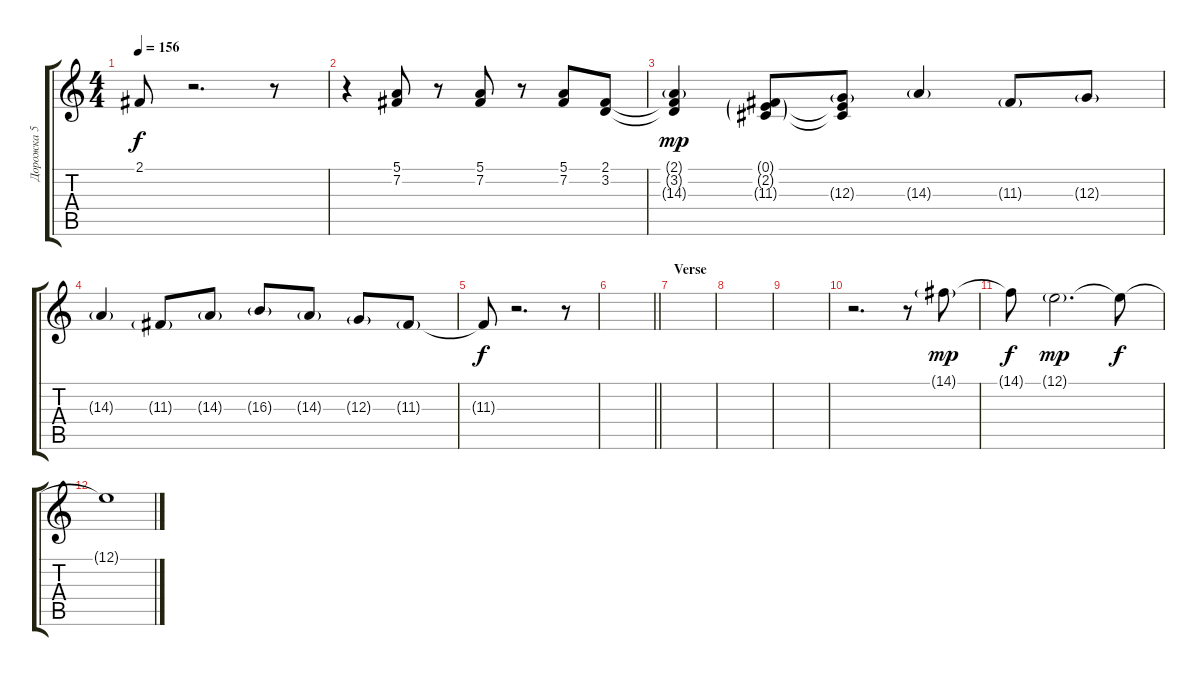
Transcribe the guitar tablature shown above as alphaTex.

\track ("Дорожка 5" "Дорожка 5") {instrument altosax}
\staff {score tabs}
\tuning (E4 B3 G3 D3 A2 E2) {hide}
\ts (4 4)
\tempo 156
\clef g2
\ks c
2.1{t}.8{dy f} r.2{d} r.8 |
r.4 (5.1 7.2).8 r.8 (5.1 7.2).8 r.8 (5.1 7.2).8 (2.1 3.2).8 |
(2.1{t} 3.2{t} 14.3{g}).4{dy mp} (0.1{g} 2.2{g} 11.3{g}).8 (0.1{t} 2.2{t} 12.3{g}).8 14.3{g}.4 11.3{g}.8 12.3{g}.8 |
14.3{g}.4 11.3{g}.8 14.3{g}.8 16.3{g}.8 14.3{g}.8 12.3{g}.8 11.3{g}.8 |
11.3{t}.8{dy f} r.2{d} r.8 |
\barLineRight lightlight
|
\section ("" "Verse")
|
|
|
r.2{d} r.8 14.1{g}.8{dy mp} |
14.1{t}.8{dy f} 12.1{g}.2{d dy mp volume 10} 12.1{t}.8{dy f} |
12.1{t}.1
